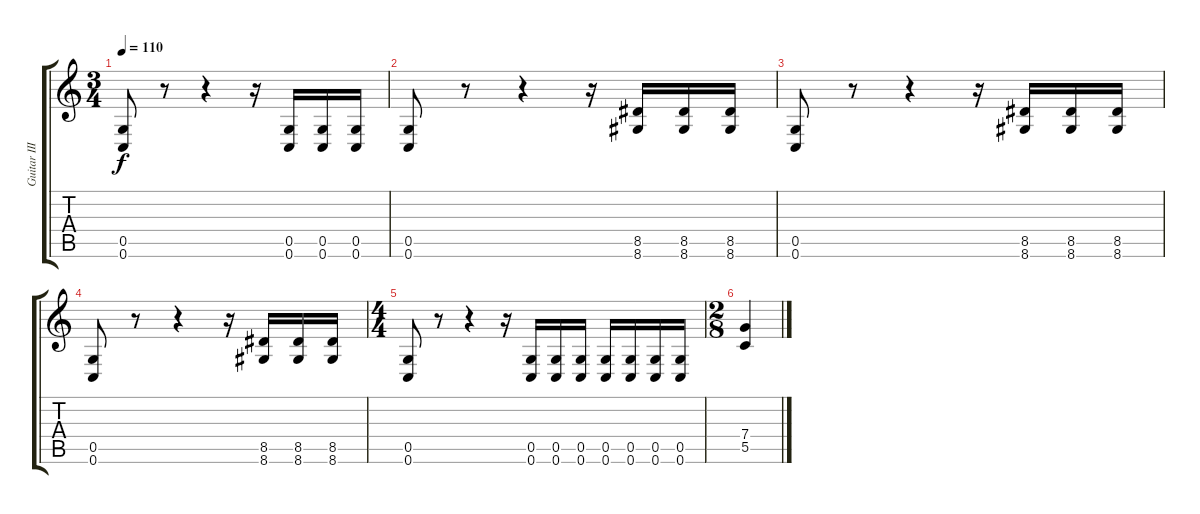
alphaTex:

\track ("Guitar III" "Guitar III") {instrument distortionguitar}
\staff {score tabs}
\tuning (D4 A3 F3 C3 G2 C2) {hide}
\ts (3 4)
\tempo 110
\clef g2
\ks c
(0.5 0.6).8{dy f} r.8 r.4 r.16 (0.5 0.6).16 (0.5 0.6).16 (0.5 0.6).16 |
(0.5 0.6).8 r.8 r.4 r.16 (8.5 8.6).16 (8.5 8.6).16 (8.5 8.6).16 |
(0.5 0.6).8 r.8 r.4 r.16 (8.5 8.6).16 (8.5 8.6).16 (8.5 8.6).16 |
(0.5 0.6).8 r.8 r.4 r.16 (8.5 8.6).16 (8.5 8.6).16 (8.5 8.6).16 |
\ts (4 4)
(0.5 0.6).8 r.8 r.4 r.16 (0.5 0.6).16 (0.5 0.6).16 (0.5 0.6).16 (0.5 0.6).16 (0.5 0.6).16 (0.5 0.6).16 (0.5 0.6).16 |
\ts (2 8)
(7.4 5.5).4
